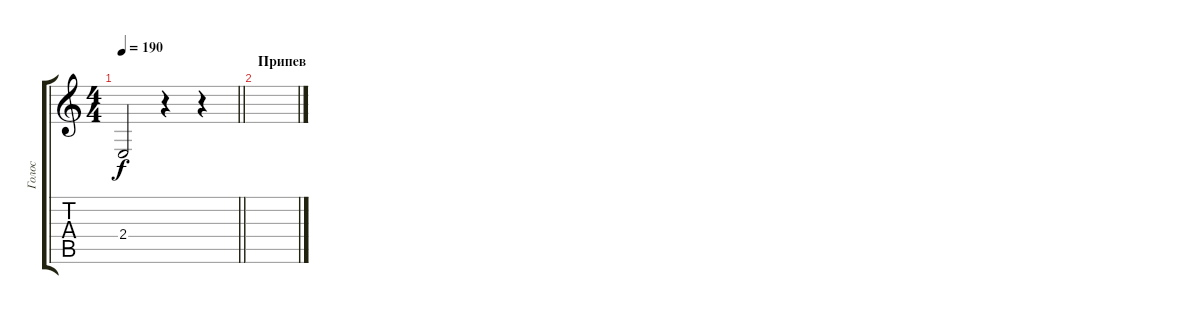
\track ("Голос" "Голос") {instrument bassoon}
\staff {score tabs}
\tuning (E4 B3 G3 D3 A2 E2) {hide}
\ts (4 4)
\tempo 190
\clef g2
\barLineRight lightlight
\ks c
2.4{t}.2{dy f} r.4 r.4 |
\section ("" "Припев")
